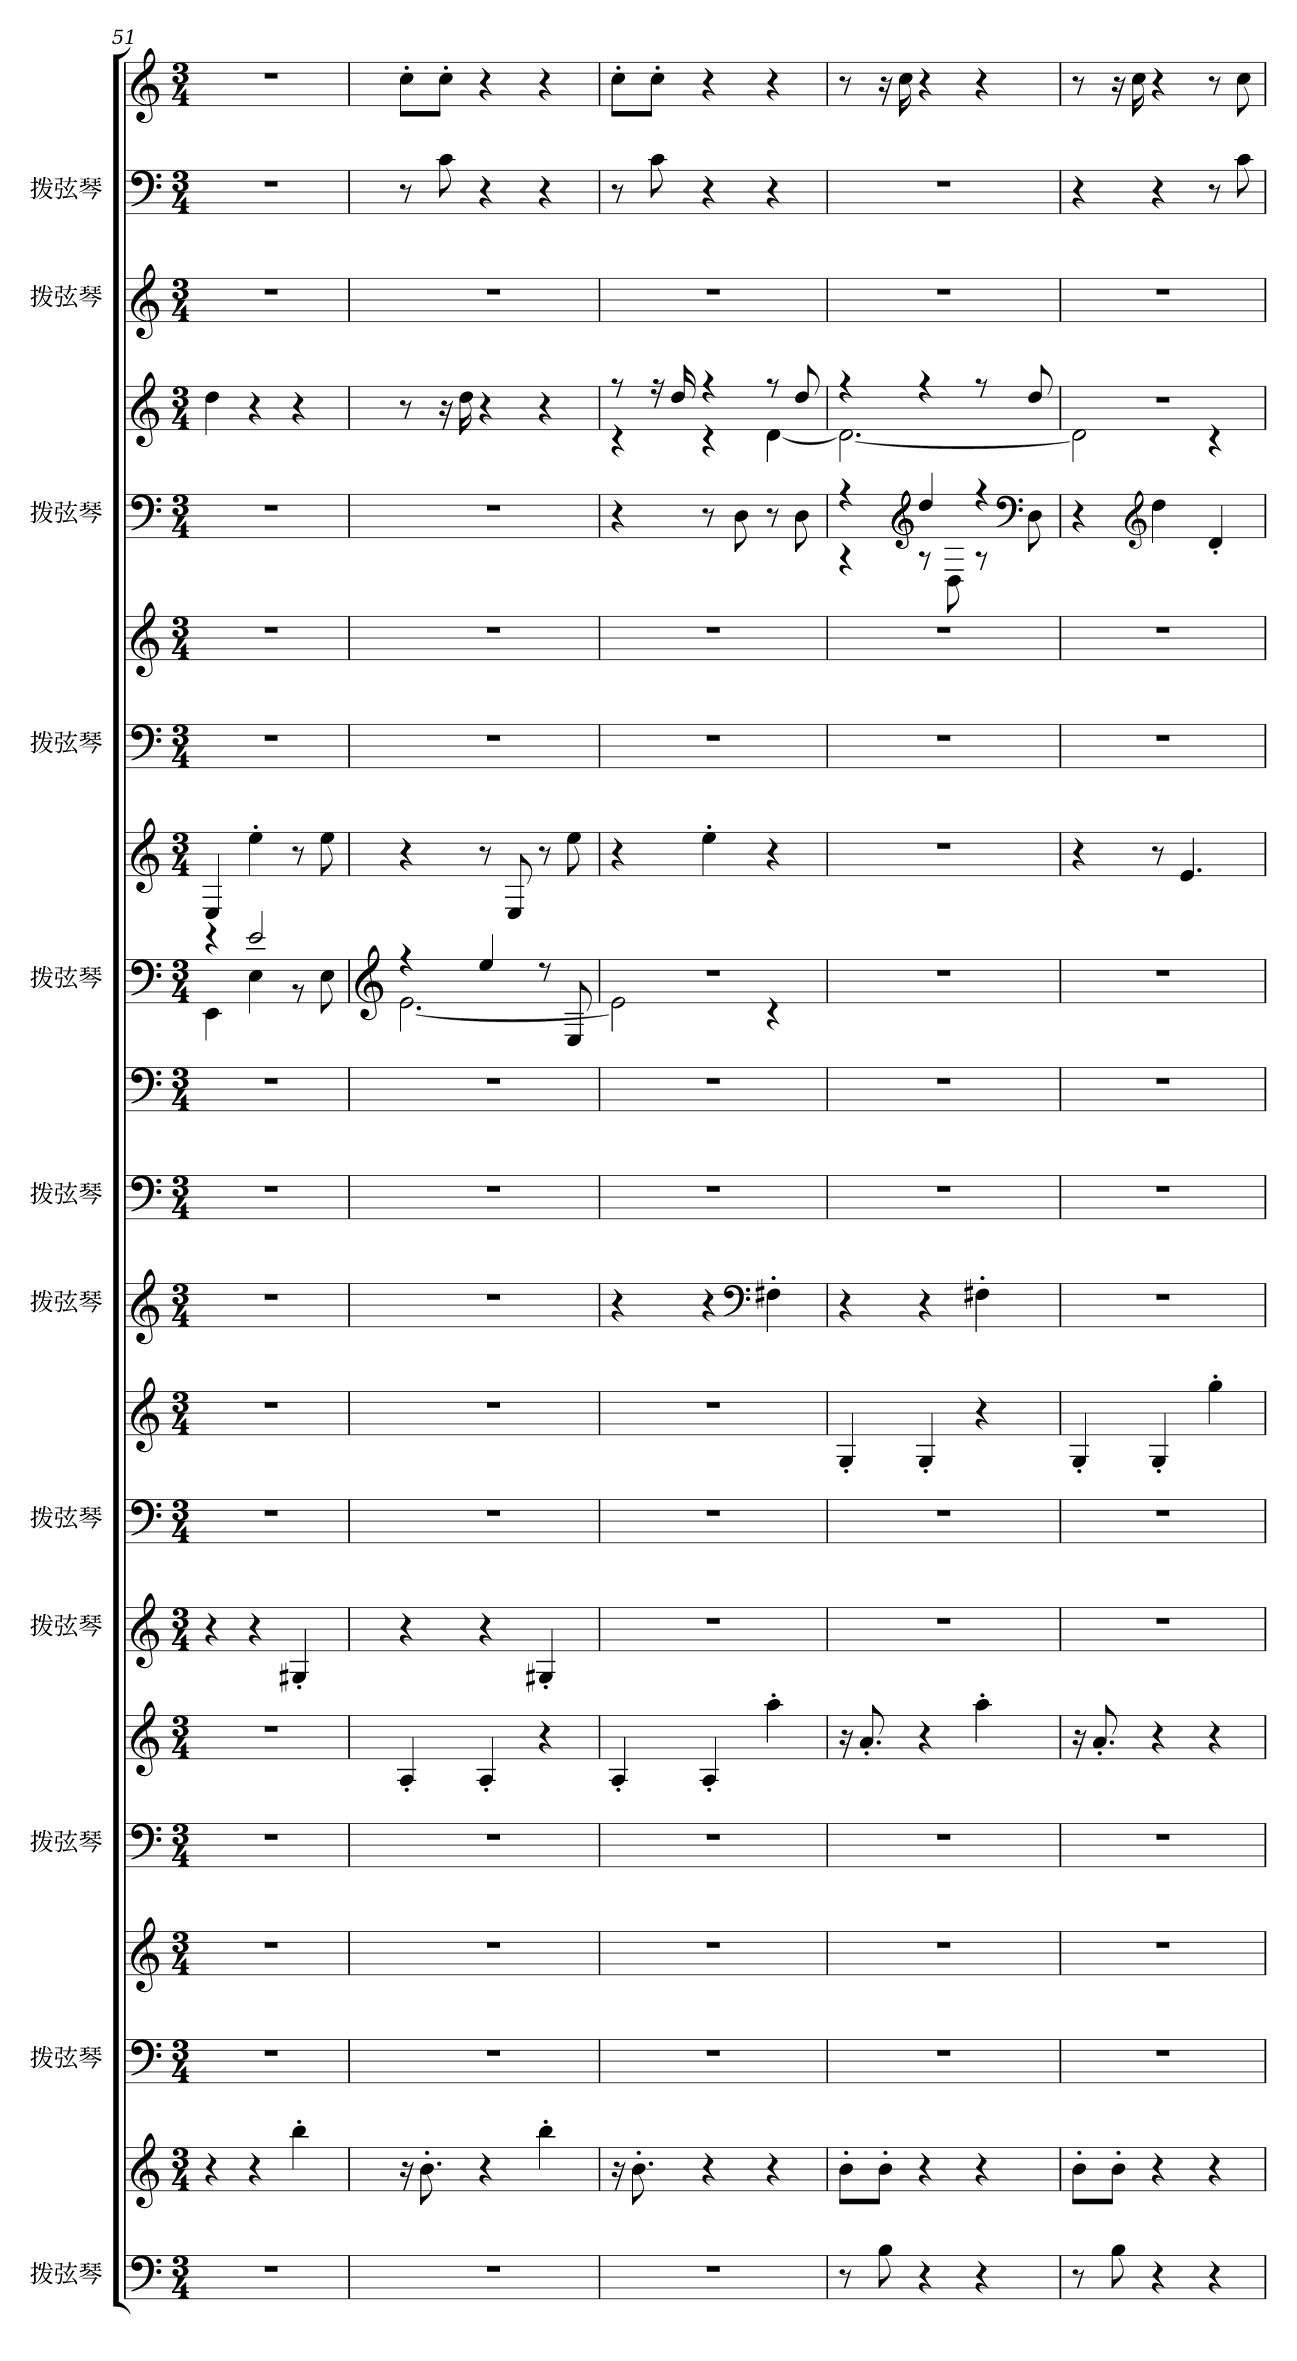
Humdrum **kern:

**kern	**kern	**kern	**kern	**kern	**kern	**kern	**kern	**kern	**kern	**kern	**kern	**kern	**kern	**kern	**kern	**kern	**kern	**kern	**kern	**kern
*part12	*part12	*part11	*part11	*part10	*part10	*part9	*part8	*part8	*part7	*part6	*part6	*part5	*part5	*part4	*part4	*part3	*part3	*part2	*part1	*part1
*staff21	*staff20	*staff19	*staff18	*staff17	*staff16	*staff15	*staff14	*staff13	*staff12	*staff11	*staff10	*staff9	*staff8	*staff7	*staff6	*staff5	*staff4	*staff3	*staff2	*staff1
*I"拨弦琴	*	*I"拨弦琴	*	*I"拨弦琴	*	*I"拨弦琴	*I"拨弦琴	*	*I"拨弦琴	*I"拨弦琴	*	*I"拨弦琴	*	*I"拨弦琴	*	*I"拨弦琴	*	*I"拨弦琴	*I"拨弦琴	*
*clefF4	*clefG2	*clefF4	*clefG2	*clefF4	*clefG2	*clefG2	*clefF4	*clefG2	*clefG2	*clefF4	*clefF4	*clefF4	*clefG2	*clefF4	*clefG2	*clefF4	*clefG2	*clefG2	*clefF4	*clefG2
*k[]	*k[]	*k[]	*k[]	*k[]	*k[]	*k[]	*k[]	*k[]	*k[]	*k[]	*k[]	*k[]	*k[]	*k[]	*k[]	*k[]	*k[]	*k[]	*k[]	*k[]
*M3/4	*M3/4	*M3/4	*M3/4	*M3/4	*M3/4	*M3/4	*M3/4	*M3/4	*M3/4	*M3/4	*M3/4	*M3/4	*M3/4	*M3/4	*M3/4	*M3/4	*M3/4	*M3/4	*M3/4	*M3/4
=51	=51	=51	=51	=51	=51	=51	=51	=51	=51	=51	=51	=51	=51	=51	=51	=51	=51	=51	=51	=51
*	*	*	*	*	*	*	*	*	*	*	*	*^	*	*	*	*	*	*	*	*
2.r	4r	2.r	2.r	2.r	2.r	4r	2.r	2.r	2.r	2.r	2.r	4r	4EE\	4E/	2.r	2.r	2.r	4dd\	2.r	2.r	2.r
.	4r	.	.	.	.	4r	.	.	.	.	.	2e/	4E\	4ee'\	.	.	.	4r	.	.	.
.	4bb'\	.	.	.	.	4G#X'/	.	.	.	.	.	.	8r	8r	.	.	.	4r	.	.	.
.	.	.	.	.	.	.	.	.	.	.	.	.	8E\	8ee\	.	.	.	.	.	.	.
=52	=52	=52	=52	=52	=52	=52	=52	=52	=52	=52	=52	=52	=52	=52	=52	=52	=52	=52	=52	=52	=52
*	*	*	*	*	*	*	*	*	*	*	*	*clefG2	*	*	*	*	*	*	*	*	*
2.r	16r	2.r	2.r	2.r	4A'/	4r	2.r	2.r	2.r	2.r	2.r	4r	[2.e\	4r	2.r	2.r	2.r	8r	2.r	8r	8cc'\L
.	8.b'\	.	.	.	.	.	.	.	.	.	.	.	.	.	.	.	.	.	.	.	.
.	.	.	.	.	.	.	.	.	.	.	.	.	.	.	.	.	.	16r	.	8c\	8cc'\J
.	.	.	.	.	.	.	.	.	.	.	.	.	.	.	.	.	.	16dd\	.	.	.
.	4r	.	.	.	4A'/	4r	.	.	.	.	.	4ee/	.	8r	.	.	.	4r	.	4r	4r
.	.	.	.	.	.	.	.	.	.	.	.	.	.	8E/	.	.	.	.	.	.	.
.	4bb'\	.	.	.	4r	4G#X'/	.	.	.	.	.	8r	.	8r	.	.	.	4r	.	4r	4r
.	.	.	.	.	.	.	.	.	.	.	.	8E/	.	8ee\	.	.	.	.	.	.	.
=53	=53	=53	=53	=53	=53	=53	=53	=53	=53	=53	=53	=53	=53	=53	=53	=53	=53	=53	=53	=53	=53
*	*	*	*	*	*	*	*	*	*	*	*	*	*	*	*	*	*	*^	*	*	*
2.r	16r	2.r	2.r	2.r	4A'/	2.r	2.r	2.r	4r	2.r	2.r	2.r	2e\]	4r	2.r	2.r	4r	8r	4r	2.r	8r	8cc'\L
.	8.b'\	.	.	.	.	.	.	.	.	.	.	.	.	.	.	.	.	.	.	.	.	.
.	.	.	.	.	.	.	.	.	.	.	.	.	.	.	.	.	.	16r	.	.	8c\	8cc'\J
.	.	.	.	.	.	.	.	.	.	.	.	.	.	.	.	.	.	16dd/	.	.	.	.
.	4r	.	.	.	4A'/	.	.	.	4r	.	.	.	.	4ee'\	.	.	8r	4r	4r	.	4r	4r
.	.	.	.	.	.	.	.	.	.	.	.	.	.	.	.	.	8D\	.	.	.	.	.
*	*	*	*	*	*	*	*	*	*clefF4	*	*	*	*	*	*	*	*	*	*	*	*	*
.	4r	.	.	.	4aa'\	.	.	.	4F#X'\	.	.	.	4r	4r	.	.	8r	8r	[4d\	.	4r	4r
.	.	.	.	.	.	.	.	.	.	.	.	.	.	.	.	.	8D\	8dd/	.	.	.	.
*	*	*	*	*	*	*	*	*	*	*	*	*v	*v	*	*	*	*	*	*	*	*	*
!!LO:PB:g=z
=54	=54	=54	=54	=54	=54	=54	=54	=54	=54	=54	=54	=54	=54	=54	=54	=54	=54	=54	=54	=54	=54
*	*	*	*	*	*	*	*	*	*	*	*	*	*	*	*	*^	*	*	*	*	*
8r	8b'\L	2.r	2.r	2.r	16r	2.r	2.r	4G'/	4r	2.r	2.r	2.r	2.r	2.r	2.r	4r	4r	4r	2.d\_	2.r	2.r	8r
.	.	.	.	.	8.a'/	.	.	.	.	.	.	.	.	.	.	.	.	.	.	.	.	.
8B\	8b'\J	.	.	.	.	.	.	.	.	.	.	.	.	.	.	.	.	.	.	.	.	16r
.	.	.	.	.	.	.	.	.	.	.	.	.	.	.	.	.	.	.	.	.	.	16cc\
*	*	*	*	*	*	*	*	*	*	*	*	*	*	*	*	*clefG2	*	*	*	*	*	*
4r	4r	.	.	.	4r	.	.	4G'/	4r	.	.	.	.	.	.	4dd/	8r	4r	.	.	.	4r
.	.	.	.	.	.	.	.	.	.	.	.	.	.	.	.	.	8D\	.	.	.	.	.
4r	4r	.	.	.	4aa'\	.	.	4r	4F#X'\	.	.	.	.	.	.	4r	8r	8r	.	.	.	4r
*	*	*	*	*	*	*	*	*	*	*	*	*	*	*	*	*clefF4	*	*	*	*	*	*
.	.	.	.	.	.	.	.	.	.	.	.	.	.	.	.	.	8D\	8dd/	.	.	.	.
*	*	*	*	*	*	*	*	*	*	*	*	*	*	*	*	*v	*v	*	*	*	*	*
=55	=55	=55	=55	=55	=55	=55	=55	=55	=55	=55	=55	=55	=55	=55	=55	=55	=55	=55	=55	=55	=55
8r	8b'\L	2.r	2.r	2.r	16r	2.r	2.r	4G'/	2.r	2.r	2.r	2.r	4r	2.r	2.r	4r	2.r	2d\]	2.r	4r	8r
.	.	.	.	.	8.a'/	.	.	.	.	.	.	.	.	.	.	.	.	.	.	.	.
8B\	8b'\J	.	.	.	.	.	.	.	.	.	.	.	.	.	.	.	.	.	.	.	16r
.	.	.	.	.	.	.	.	.	.	.	.	.	.	.	.	.	.	.	.	.	16cc\
*	*	*	*	*	*	*	*	*	*	*	*	*	*	*	*	*clefG2	*	*	*	*	*
4r	4r	.	.	.	4r	.	.	4G'/	.	.	.	.	8r	.	.	4dd\	.	.	.	4r	4r
.	.	.	.	.	.	.	.	.	.	.	.	.	4.e/	.	.	.	.	.	.	.	.
4r	4r	.	.	.	4r	.	.	4gg'\	.	.	.	.	.	.	.	4d'/	.	4r	.	8r	8r
.	.	.	.	.	.	.	.	.	.	.	.	.	.	.	.	.	.	.	.	8c\	8cc\
*	*	*	*	*	*	*	*	*	*	*	*	*	*	*	*	*	*v	*v	*	*	*
=	=	=	=	=	=	=	=	=	=	=	=	=	=	=	=	=	=	=	=	=
*-	*-	*-	*-	*-	*-	*-	*-	*-	*-	*-	*-	*-	*-	*-	*-	*-	*-	*-	*-	*-
